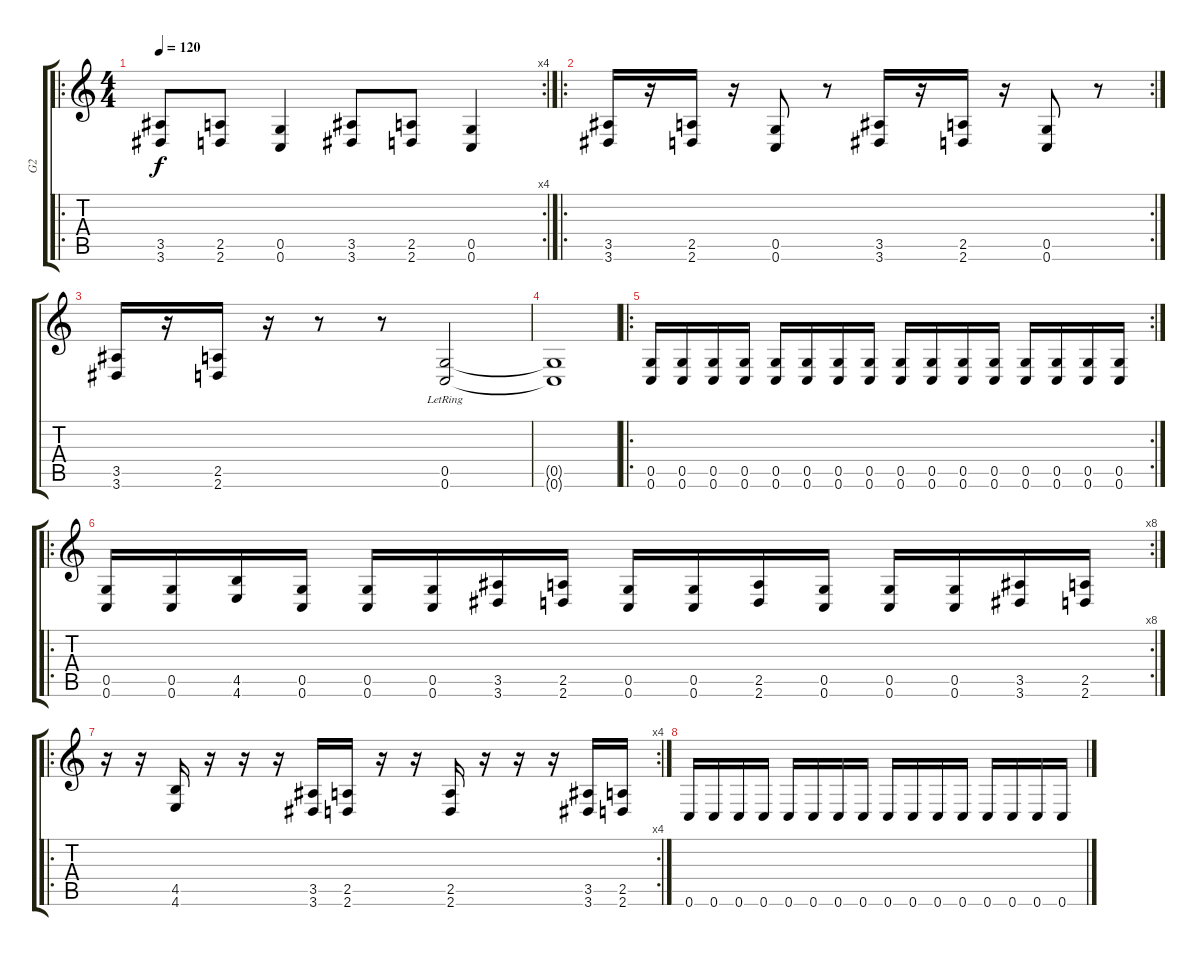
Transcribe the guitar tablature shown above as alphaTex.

\track ("G2" "G2") {instrument overdrivenguitar}
\staff {score tabs}
\tuning (D4 A3 F3 C3 G2 C2) {hide}
\ro
\rc 4
\ts (4 4)
\tempo 120
\clef g2
\ks c
(3.5 3.6).8{dy f} (2.5 2.6).8 (0.5 0.6).4 (3.5 3.6).8 (2.5 2.6).8 (0.5 0.6).4 |
\ro
\rc 2
(3.5 3.6).16 r.16 (2.5 2.6).16 r.16 (0.5 0.6).8 r.8 (3.5 3.6).16 r.16 (2.5 2.6).16 r.16 (0.5 0.6).8 r.8 |
(3.5 3.6).16 r.16 (2.5 2.6).16 r.16 r.8 r.8 (0.5{lr} 0.6{lr}).2 |
(0.5{t} 0.6{t}).1 |
\ro
\rc 2
(0.5 0.6).16 (0.5 0.6).16 (0.5 0.6).16 (0.5 0.6).16 (0.5 0.6).16 (0.5 0.6).16 (0.5 0.6).16 (0.5 0.6).16 (0.5 0.6).16 (0.5 0.6).16 (0.5 0.6).16 (0.5 0.6).16 (0.5 0.6).16 (0.5 0.6).16 (0.5 0.6).16 (0.5 0.6).16 |
\ro
\rc 8
(0.5 0.6).16 (0.5 0.6).16 (4.5 4.6).16 (0.5 0.6).16 (0.5 0.6).16 (0.5 0.6).16 (3.5 3.6).16 (2.5 2.6).16 (0.5 0.6).16 (0.5 0.6).16 (2.5 2.6).16 (0.5 0.6).16 (0.5 0.6).16 (0.5 0.6).16 (3.5 3.6).16 (2.5 2.6).16 |
\ro
\rc 4
r.16 r.16 (4.5 4.6).16 r.16 r.16 r.16 (3.5 3.6).16 (2.5 2.6).16 r.16 r.16 (2.5 2.6).16 r.16 r.16 r.16 (3.5 3.6).16 (2.5 2.6).16 |
0.6.16 0.6.16 0.6.16 0.6.16 0.6.16 0.6.16 0.6.16 0.6.16 0.6.16 0.6.16 0.6.16 0.6.16 0.6.16 0.6.16 0.6.16 0.6.16
